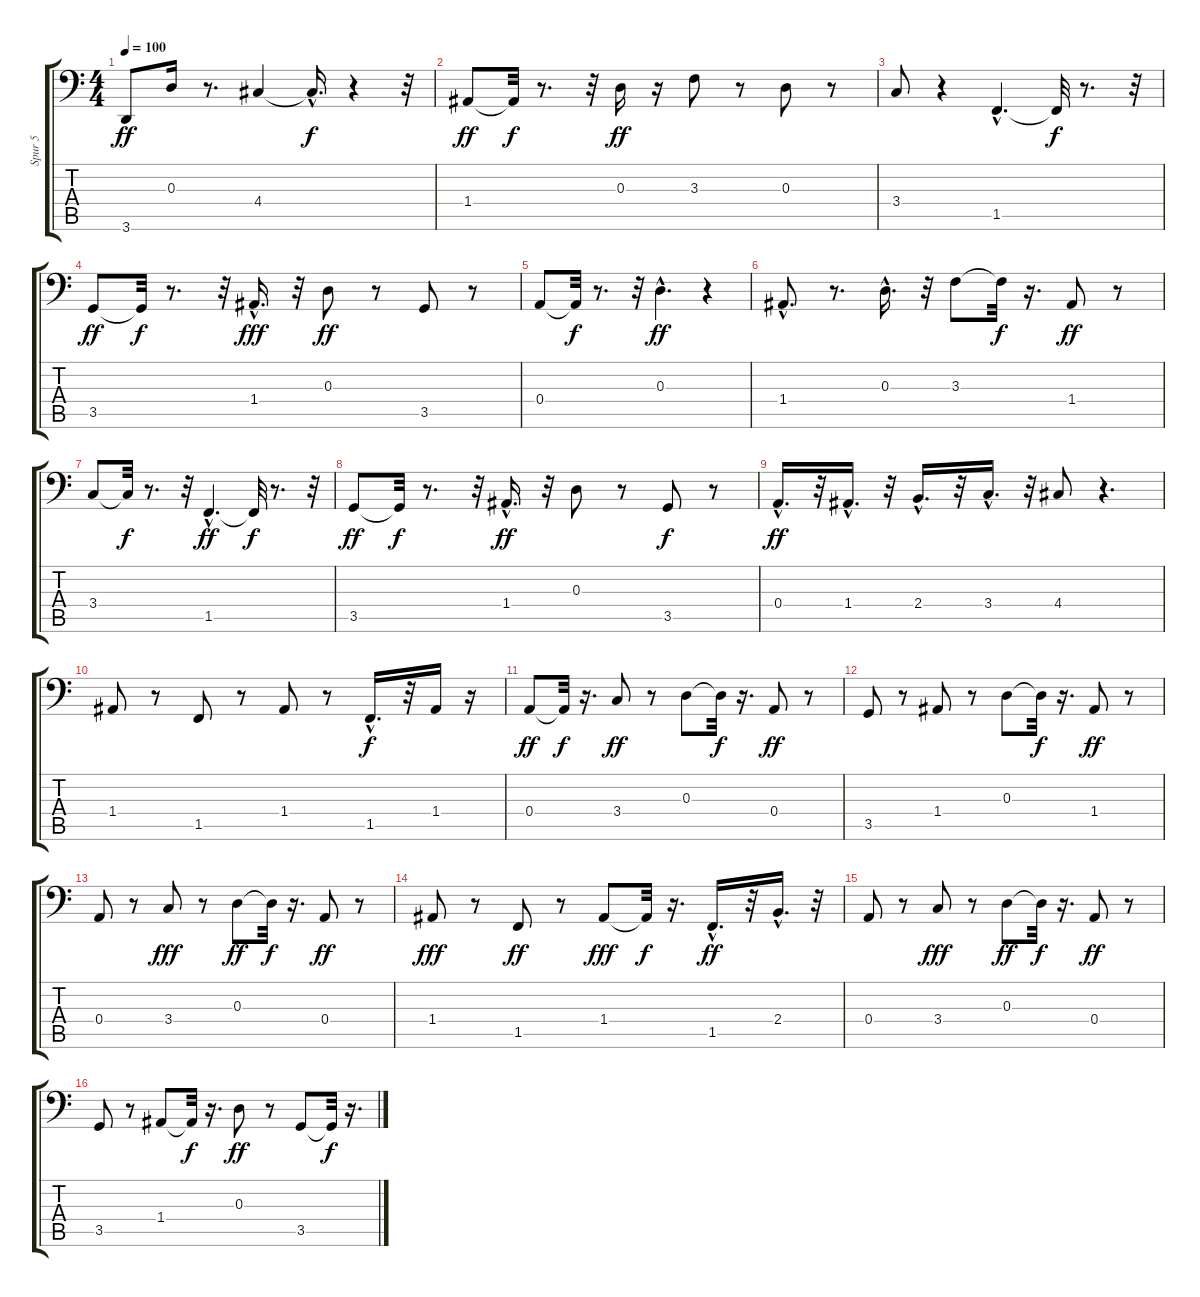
\track ("Spur 5" "Spur 5") {instrument electricbassfinger}
\staff {score tabs}
\tuning (C3 G2 D2 A1 E1 B0) {hide}
\ts (4 4)
\tempo 100
\clef f4
\ks c
3.6.8{dy ff} 0.3.16 r.8{d} 4.4.4 4.4{hac t}.16{d dy f} r.4 r.32 |
1.4.8{dy ff} 1.4{t}.32{dy f} r.8{d} r.32 0.3.16{dy ff} r.16 3.3.8 r.8 0.3.8 r.8 |
3.4.8 r.4 1.5{hac}.4{d} 1.5{t}.32{dy f} r.8{d} r.32 |
3.5.8{dy ff} 3.5{t}.32{dy f} r.8{d} r.32 1.4{hac}.16{d dy fff} r.32 0.3.8{dy ff} r.8 3.5.8 r.8 |
0.4.8 0.4{t}.32{dy f} r.8{d} r.32 0.3{hac}.4{d dy ff} r.4 |
1.4{hac}.8{d} r.8{d} 0.3{hac}.16{d} r.32 3.3.8 3.3{t}.32{dy f} r.16{d} 1.4.8{dy ff} r.8 |
3.4.8 3.4{t}.32{dy f} r.8{d} r.32 1.5{hac}.4{d dy ff} 1.5{t}.32{dy f} r.8{d} r.32 |
3.5.8{dy ff} 3.5{t}.32{dy f} r.8{d} r.32 1.4{hac}.16{d dy ff} r.32 0.3.8 r.8 3.5.8{dy f} r.8 |
0.4{hac}.16{d dy ff} r.32 1.4{hac}.16{d} r.32 2.4{hac}.16{d} r.32 3.4{hac}.16{d} r.32 4.4.8 r.4{d} |
1.4.8 r.8 1.5.8 r.8 1.4.8 r.8 1.5{hac}.16{d dy f} r.32 1.4.16 r.16 |
0.4.8{dy ff} 0.4{t}.32{dy f} r.16{d} 3.4.8{dy ff} r.8 0.3.8 0.3{t}.32{dy f} r.16{d} 0.4.8{dy ff} r.8 |
3.5.8 r.8 1.4.8 r.8 0.3.8 0.3{t}.32{dy f} r.16{d} 1.4.8{dy ff} r.8 |
0.4.8 r.8 3.4.8{dy fff} r.8 0.3.8{dy ff} 0.3{t}.32{dy f} r.16{d} 0.4.8{dy ff} r.8 |
1.4.8{dy fff} r.8 1.5.8{dy ff} r.8 1.4.8{dy fff} 1.4{t}.32{dy f} r.16{d} 1.5{hac}.16{d dy ff} r.32 2.4{hac}.16{d} r.32 |
0.4.8 r.8 3.4.8{dy fff} r.8 0.3.8{dy ff} 0.3{t}.32{dy f} r.16{d} 0.4.8{dy ff} r.8 |
3.5.8 r.8 1.4.8 1.4{t}.32{dy f} r.16{d} 0.3.8{dy ff} r.8 3.5.8 3.5{t}.32{dy f} r.16{d}
